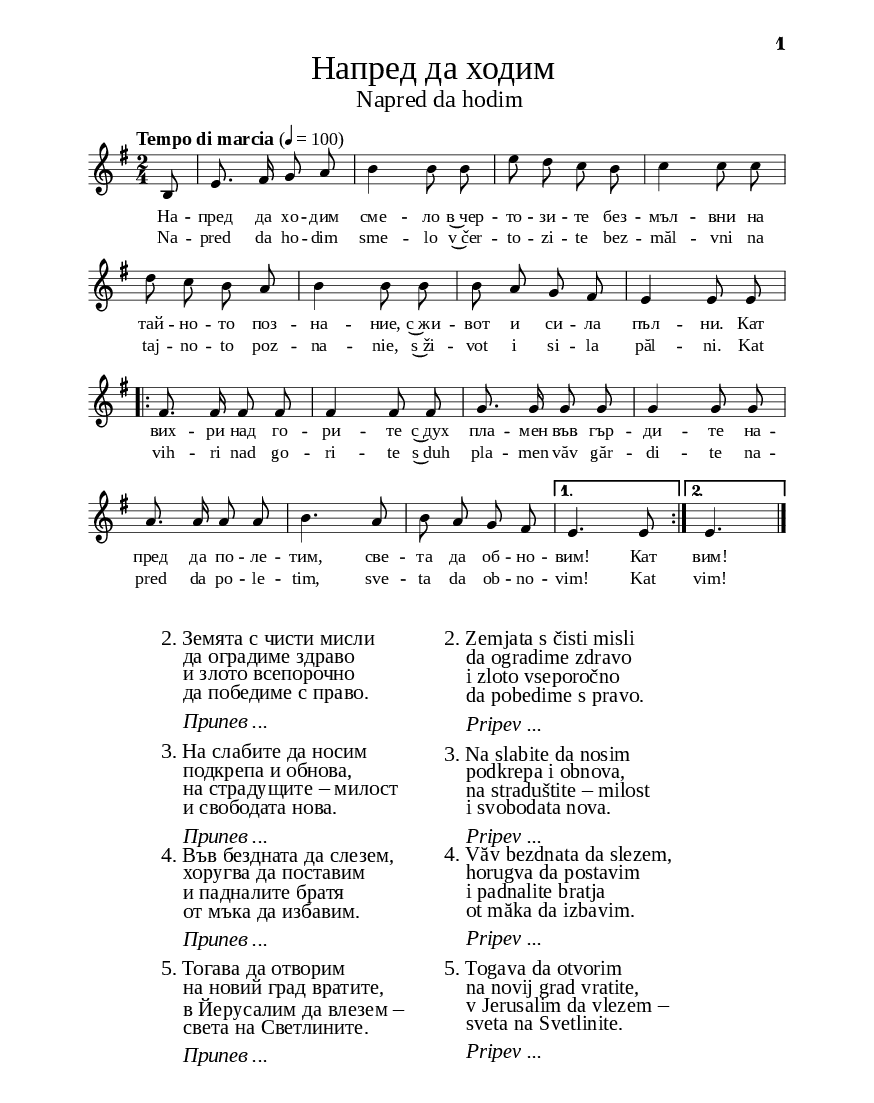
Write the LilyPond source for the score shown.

\version "2.24.3"

% include paper part and global functions
\include "include/globals.ily"

\bookpart {
  \label #'ref036
  \tocItem \markup "Напред да ходим – Napred da hodim"
  \include "include/bookpart-paper.ily"
  \score {
    \include "include/score-layout.ily"

    \new Voice \absolute {
      \clef treble
      \key e \minor
      \time 2/4
      \tempoFunc "Tempo di marcia" 4 "100"
      \autoBeamOff
      \partial 8


      b8 | e'8. fis'16 g'8 a' | b'4 b'8 b' | e''8 d'' c'' b' | c''4 c''8 c'' \break |
      d''8 c'' b' a' | b'4 b'8 b' | b'8 a' g' fis' | e'4 e'8 e' \break |
      \repeat volta 2 {
        fis'8. fis'16 fis'8 fis' |
        fis'4 fis'8 fis' |
        g'8. g'16 g'8 g' |
        g'4 g'8 g' | \break

        a'8.  a'16 a'8 a' |
        b'4. a'8 |
        b'8 a' g'  fis'8 |
      } \alternative {
        {  e'4. e'8 |}
        {e'4. \bar "|." \break }
      }
    }

    \addlyrics {
      На -- пред
      да хо -- дим сме -- ло в~чер -- то -- зи -- те
      без -- мъл -- вни на тай -- но -- то поз -- на --
      ние, с~жи -- вот и си -- ла пъл -- ни. Кат вих
      -- ри над го -- ри -- те с~дух пла -- мен във
      гър -- ди -- те на -- пред да по -- ле -- тим,
      све -- та да об -- но -- вим! Кат вим!}
      \addlyrics {
        Na -- pred
        da ho -- dim sme -- lo v~čer -- to -- zi -- te
        bez -- măl -- vni na taj -- no -- to poz -- na --
        nie, s~ži -- vot i si -- la păl -- ni. Kat vih
        -- ri nad go -- ri -- te s~duh pla -- men văv
        găr -- di -- te na -- pred da po -- le -- tim,
        sve -- ta da ob -- no -- vim! Kat vim!}

        \header {
          title = \titleFunc "Напред да ходим "" Napred da hodim"
        }

        \midi{}

      } % score

      \markup \empty-two

      \markup \abs-fontsize #10 {
        \hspace #10
        \override #`(baseline-skip . ,bgCoupletBaselineSkip)
        \column {
          \line {  2. Земята с чисти мисли}
          \line {   "   "да оградиме здраво}

          \line {   "   "и злото всепорочно}

          \line {   "   "да победиме с право.}
          \vspace #0.5

          \line { "   " \italic {Припев ... }}
          \vspace #0.5


          \line {   3. На слабите да носим}

          \line {   "   "подкрепа и обнова,}

          \line {   "   "на страдущите – милост}

          \line {   "   "и свободата нова.}

          \vspace #0.5
          \line { "   " \italic {Припев ...}}

          \line {  4. Във бездната да слезем,}

          \line {   "   "хоругва да поставим}

          \line {   "   "и падналите братя}

          \line {   "   "от мъка да избавим.}

          \vspace #0.5
          \line { "   " \italic {Припев ...}}
          \vspace #0.5

          \line {   5. Тогава да отворим}

          \line {   "   "на новий град вратите,}

          \line {   "   "в Йерусалим да влезем –}

          \line {   "   "света на Светлините.}
          \vspace #0.5

          \line { "   " \italic  {Припев ...}}



        }

        \hspace #5
        \override #`(baseline-skip . ,bgCoupletBaselineSkip)
        \column {
          \line {  2. Zemjata s čisti misli}
          \line {   "   "da ogradime zdravo}

          \line {   "   "i zloto vseporočno}

          \line {   "   "da pobedime s pravo.}
          \vspace #0.5

          \line { "   " \italic {Pripev ... }}
          \vspace #0.5


          \line {   3. Na slabite da nosim}

          \line {   "   "podkrepa i obnova,}

          \line {   "   "na straduštite – milost}

          \line {   "   "i svobodata nova.}

          \vspace #0.5
          \line { "   " \italic {Pripev ...}}

          \line {  4. Văv bezdnata da slezem,}

          \line {   "   "horugva da postavim}

          \line {   "   "i padnalite bratja}

          \line {   "   "ot măka da izbavim.}

          \vspace #0.5
          \line { "   " \italic {Pripev ...}}
          \vspace #0.5

          \line {   5. Togava da otvorim}

          \line {   "   "na novij grad vratite,}

          \line {   "   "v Jerusalim da vlezem –}

          \line {   "   "sveta na Svetlinite.}
          \vspace #0.5

          \line { "   " \italic  {Pripev ...}}


        } %column
      } % markup


      \pageBreak

      % include foreign translation(s) of the song
       \version "2.24.4"

\markup \fill-line { \fontsize #deTitleFontSize "Lasst uns kühn vorwärtsgehen" }
\markup \null
\markup \null
\markup \abs-fontsize #10 {
  \hspace #20
  \override #`(baseline-skip . ,deCoupletBaselineSkip)

  \column {

    \line { 1. Vorwärts, lasst uns kühn vorangehen}
    \line { "   "in die stillen Paläste des geheimen Wissens,}
    \line { "   "erfüllt von Leben und Kraft.}
    \vspace #0.5

    \line { "   " \italic { Refrain ...}  }
     \vspace #0.5

    \line { "   "Wie ein Sturmwind über den Wäldern,}

    \line { "   "mit feurigem Atem in der Brust, }

    \line { "   "vorwärts, schwingen wir uns auf, }

    \line { "   "erneuern wir die Welt!}
     \vspace #0.5

    \line { 2. Lasst uns die Erde }

    \line { "   "mit reinen Gedanken fest umzäunen }

    \line { "   "und das lasterhafte Böse}

    \line { "   "mit Recht besiegen.}
      \vspace #0.5

    \line { "   " \italic { Refrain ...}  }
  \vspace #0.5
    \line {3. Lasst uns den Schwachen}

    \line { "   "Stärkung und Erneuerung bringen,}

    \line { "   "den Leidenden Erbarmen}

    \line { "   "und die neue Freiheit.}
     \vspace #0.5

    \line { "   " \italic { Refrain ...}  }
       \vspace #0.5

    \line { 4. Lasst uns in den Abgrund steigen,}

    \line { "   "das Banner aufpflanzen}

    \line { "   "und die gefallenen Brüder}

    \line { "   "von der Qual erlösen.}
      \vspace #0.5

    \line { "   " \italic { Refrain ...}  }
      \vspace #0.5

    \line { 5. Dann lasst uns die Tore}

    \line { "   "der neuen Stadt öffnen,}

    \line { "   "lasst uns eintreten in Jerusalem  –}

    \line { "   "die Welt der Lichter.}

      \vspace #0.5
    \line { "   " \italic { Refrain ... }}
  }
}


    } % bookpart
